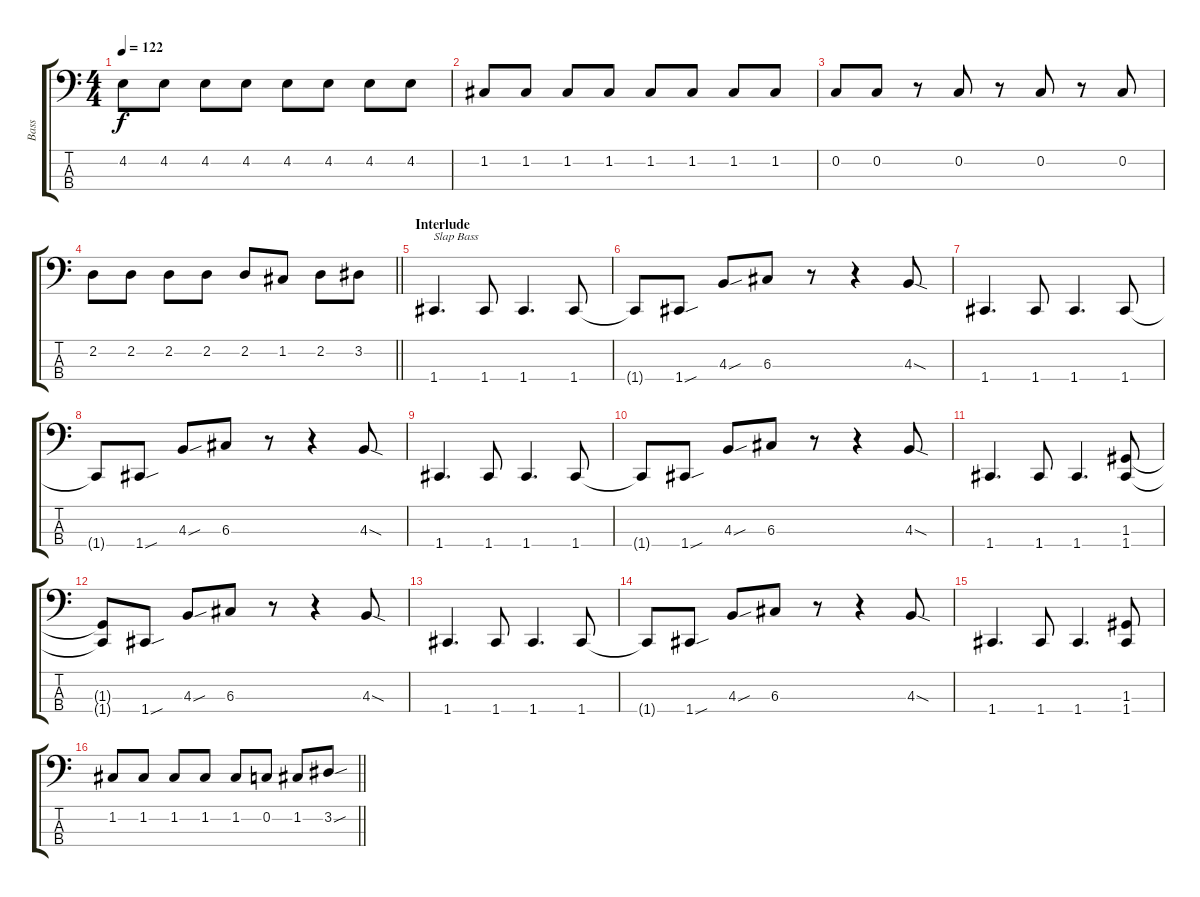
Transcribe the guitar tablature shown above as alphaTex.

\track ("Bass" "Bass") {instrument electricbassfinger}
\staff {score tabs}
\tuning (F2 C2 G1 C1) {hide}
\ts (4 4)
\tempo 122
\clef f4
\ks c
4.2.8{dy f} 4.2.8 4.2.8 4.2.8 4.2.8 4.2.8 4.2.8 4.2.8 |
1.2.8 1.2.8 1.2.8 1.2.8 1.2.8 1.2.8 1.2.8 1.2.8 |
0.2.8 0.2.8 r.8 0.2.8 r.8 0.2.8 r.8 0.2.8 |
\barLineRight lightlight
2.2.8 2.2.8 2.2.8 2.2.8 2.2.8 1.2.8 2.2.8 3.2.8 |
\section ("" "Interlude")
1.4.4{d txt "Slap Bass" instrument slapbass1} 1.4.8 1.4.4{d} 1.4.8 |
1.4{t}.8 1.4{sou}.8 4.3{sou}.8 6.3.8 r.8 r.4 4.3{sod}.8 |
1.4.4{d} 1.4.8 1.4.4{d} 1.4.8 |
1.4{t}.8 1.4{sou}.8 4.3{sou}.8 6.3.8 r.8 r.4 4.3{sod}.8 |
1.4.4{d} 1.4.8 1.4.4{d} 1.4.8 |
1.4{t}.8 1.4{sou}.8 4.3{sou}.8 6.3.8 r.8 r.4 4.3{sod}.8 |
1.4.4{d} 1.4.8 1.4.4{d} (1.3 1.4).8 |
(1.3{t} 1.4{t}).8 1.4{sou}.8 4.3{sou}.8 6.3.8 r.8 r.4 4.3{sod}.8 |
1.4.4{d} 1.4.8 1.4.4{d} 1.4.8 |
1.4{t}.8 1.4{sou}.8 4.3{sou}.8 6.3.8 r.8 r.4 4.3{sod}.8 |
1.4.4{d instrument electricbassfinger} 1.4.8 1.4.4{d} (1.3 1.4).8 |
\barLineRight lightlight
1.2.8 1.2.8 1.2.8 1.2.8 1.2.8 0.2.8 1.2.8 3.2{sou}.8
